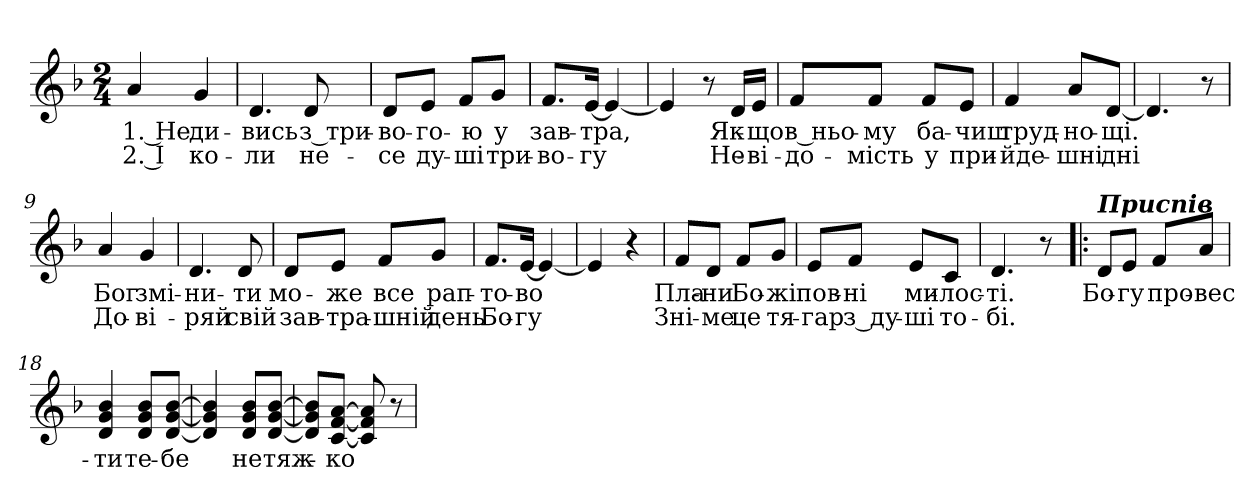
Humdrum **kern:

**kern	**text	**text
*part1	*part1	*part1
*staff1	*staff1	*staff1
!!LO:PB:g=z
*clefG2	*	*
*k[b-]	*	*
*d:	*	*
*M2/4	*	*
=1	=1	=1
!	!LO:LY:b:color=#000000	!LO:LY:b:color=#000000
4ai/	1. Не	2. І
!	!LO:LY:b:color=#000000	!LO:LY:b:color=#000000
4gi/	ди-	ко-
=2	=2	=2
!	!LO:LY:b:color=#000000	!LO:LY:b:color=#000000
4.di/	-вись	-ли
!	!LO:LY:b:color=#000000	!LO:LY:b:color=#000000
8di/	з три-	не-
=3	=3	=3
!	!LO:LY:b:color=#000000	!LO:LY:b:color=#000000
8di/L	-во-	-се
!	!LO:LY:b:color=#000000	!LO:LY:b:color=#000000
8ei/J	-го-	ду-
!	!LO:LY:b:color=#000000	!LO:LY:b:color=#000000
8fi/L	-ю	-ші
!	!LO:LY:b:color=#000000	!LO:LY:b:color=#000000
8gi/J	у	три-
=4	=4	=4
!	!LO:LY:b:color=#000000	!LO:LY:b:color=#000000
8.fi/L	зав-	-во-
!	!LO:LY:b:color=#000000	!LO:LY:b:color=#000000
[<16ei/Jk	-тра,	-гу
4ei/_<	.	.
=5	=5	=5
4ei/]	.	.
8r	.	.
!	!LO:LY:b:color=#000000	!LO:LY:b:color=#000000
16di/LL	Як-	Не-
!	!LO:LY:b:color=#000000	!LO:LY:b:color=#000000
16ei/JJ	-що	-ві-
=6	=6	=6
!	!LO:LY:b:color=#000000	!LO:LY:b:color=#000000
8fi/L	в ньо-	-до-
!	!LO:LY:b:color=#000000	!LO:LY:b:color=#000000
8fi/J	-му	-мість
!	!LO:LY:b:color=#000000	!LO:LY:b:color=#000000
8fi/L	ба-	у
!	!LO:LY:b:color=#000000	!LO:LY:b:color=#000000
8ei/J	-чиш	при-
!!LO:LB:g=z
=7	=7	=7
!	!LO:LY:b:color=#000000	!LO:LY:b:color=#000000
4fi/	труд-	-йде-
!	!LO:LY:b:color=#000000	!LO:LY:b:color=#000000
8ai/L	-но-	-шні
!	!LO:LY:b:color=#000000	!LO:LY:b:color=#000000
[<8di/J	-щі.	дні
=8	=8	=8
4.di/]	.	.
8r	.	.
=9	=9	=9
!	!LO:LY:b:color=#000000	!LO:LY:b:color=#000000
4ai/	Бог	До-
!	!LO:LY:b:color=#000000	!LO:LY:b:color=#000000
4gi/	змі-	-ві-
=10	=10	=10
!	!LO:LY:b:color=#000000	!LO:LY:b:color=#000000
4.di/	-ни-	-ряй
!	!LO:LY:b:color=#000000	!LO:LY:b:color=#000000
8di/	-ти	свій
=11	=11	=11
!	!LO:LY:b:color=#000000	!LO:LY:b:color=#000000
8di/L	мо-	зав-
!	!LO:LY:b:color=#000000	!LO:LY:b:color=#000000
8ei/J	-же	-тра-
!	!LO:LY:b:color=#000000	!LO:LY:b:color=#000000
8fi/L	все	-шній
!	!LO:LY:b:color=#000000	!LO:LY:b:color=#000000
8gi/J	рап-	день
=12	=12	=12
!	!LO:LY:b:color=#000000	!LO:LY:b:color=#000000
8.fi/L	-то-	Бо-
!	!LO:LY:b:color=#000000	!LO:LY:b:color=#000000
[<16ei/Jk	-во	-гу
4ei/_<	.	.
=13	=13	=13
4ei/]	.	.
4r	.	.
!!LO:LB:g=z
=14	=14	=14
!	!LO:LY:b:color=#000000	!LO:LY:b:color=#000000
8fi/L	Пла-	Зні-
!	!LO:LY:b:color=#000000	!LO:LY:b:color=#000000
8di/J	-ни	-ме
!	!LO:LY:b:color=#000000	!LO:LY:b:color=#000000
8fi/L	Бо-	це
!	!LO:LY:b:color=#000000	!LO:LY:b:color=#000000
8gi/J	-жі	тя-
=15	=15	=15
!	!LO:LY:b:color=#000000	!LO:LY:b:color=#000000
8ei/L	пов-	-гар
!	!LO:LY:b:color=#000000	!LO:LY:b:color=#000000
8fi/J	-ні	з ду-
!	!LO:LY:b:color=#000000	!LO:LY:b:color=#000000
8ei/L	ми-	-ші
!	!LO:LY:b:color=#000000	!LO:LY:b:color=#000000
8ci/J	-лос-	то-
=16	=16	=16
!	!LO:LY:b:color=#000000	!LO:LY:b:color=#000000
4.di/	-ті.	-бі.
8r	.	.
=17!|:	=17!|:	=17!|:
!LO:TX:a:Bi:t=Приспів	!	!
!	!LO:LY:b:color=#000000	!
8di/L	Бо-	.
!	!LO:LY:b:color=#000000	!
8ei/J	-гу	.
!	!LO:LY:b:color=#000000	!
8fi/L	про-	.
!	!LO:LY:b:color=#000000	!
8ai/J	-вес-	.
=18	=18	=18
!	!LO:LY:b:color=#000000	!
4di/ 4gi 4b-i	-ти	.
!	!LO:LY:b:color=#000000	!
8di/ 8gi 8b-iL	те-	.
!	!LO:LY:b:color=#000000	!
[<8di/ [<8gi [>8b-iJ	-бе	.
=19	=19	=19
4di/] 4gi] 4b-i]	.	.
!	!LO:LY:b:color=#000000	!
8di/ 8gi 8b-iL	не	.
!	!LO:LY:b:color=#000000	!
[<8di/ [<8gi [>8b-iJ	тяж-	.
!!LO:LB:g=z
=20	=20	=20
8di/] 8gi] 8b-i]L	.	.
!	!LO:LY:b:color=#000000	!
[<8ci/ [<8fi [>8aiJ	-ко	.
8ci/] 8fi] 8ai]	.	.
8r	.	.
=	=	=
*-	*-	*-
